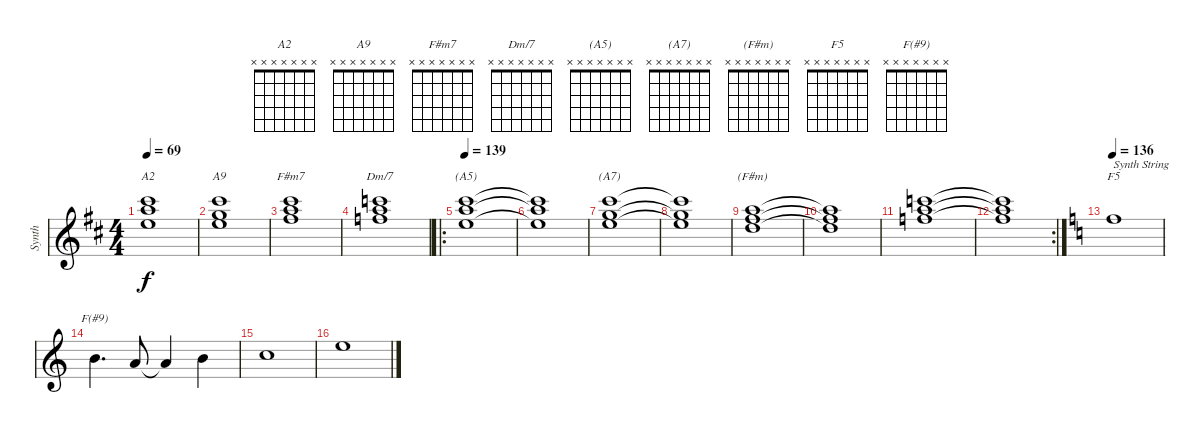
\track ("Synth" "Synth") {instrument pad4choir}
\staff {score}
\tuning (E5 B4 G4 D4 A3 E3 B2) {hide}
\chord ("A2" x x x x x x x)
\chord ("A9" x x x x x x x)
\chord ("F#m7" x x x x x x x)
\chord ("Dm/7" x x x x x x x)
\chord ("(A5)" x x x x x x x)
\chord ("(A7)" x x x x x x x)
\chord ("(F#m)" x x x x x x x)
\chord ("F5" x x x x x x x)
\chord ("F(#9)" x x x x x x x)
\ts (4 4)
\tempo 69
\clef g2
\ks d
(0.1 10.2 18.3).1{ch "A2" dy f} |
(9.1 8.2 9.3).1{ch "A9"} |
(2.1 10.2 18.3).1{ch "F#m7"} |
(1.1 10.2 17.3).1{ch "Dm/7"} |
\ro
\tempo 139
(0.1 10.2 18.3).1{ch "(A5)" volume 8} |
(0.1{t} 10.2{t} 18.3{t}).1 |
(0.1 8.2 18.3).1{ch "(A7)"} |
(0.1{t} 8.2{t} 18.3{t}).1 |
(2.1 3.2 14.3).1{ch "(F#m)"} |
(2.1{t} 3.2{t} 14.3{t}).1 |
(1.1 10.2 17.3).1 |
\rc 2
(1.1{t} 10.2{t} 17.3{t}).1 |
\tempo 136
\ks c
1.1.1{ch "F5" txt "Synth String" instrument synthstrings1} |
0.2.4{d ch "F(#9)"} 2.3.8 2.3{t}.4 0.2.4 |
1.2.1 |
0.1.1
